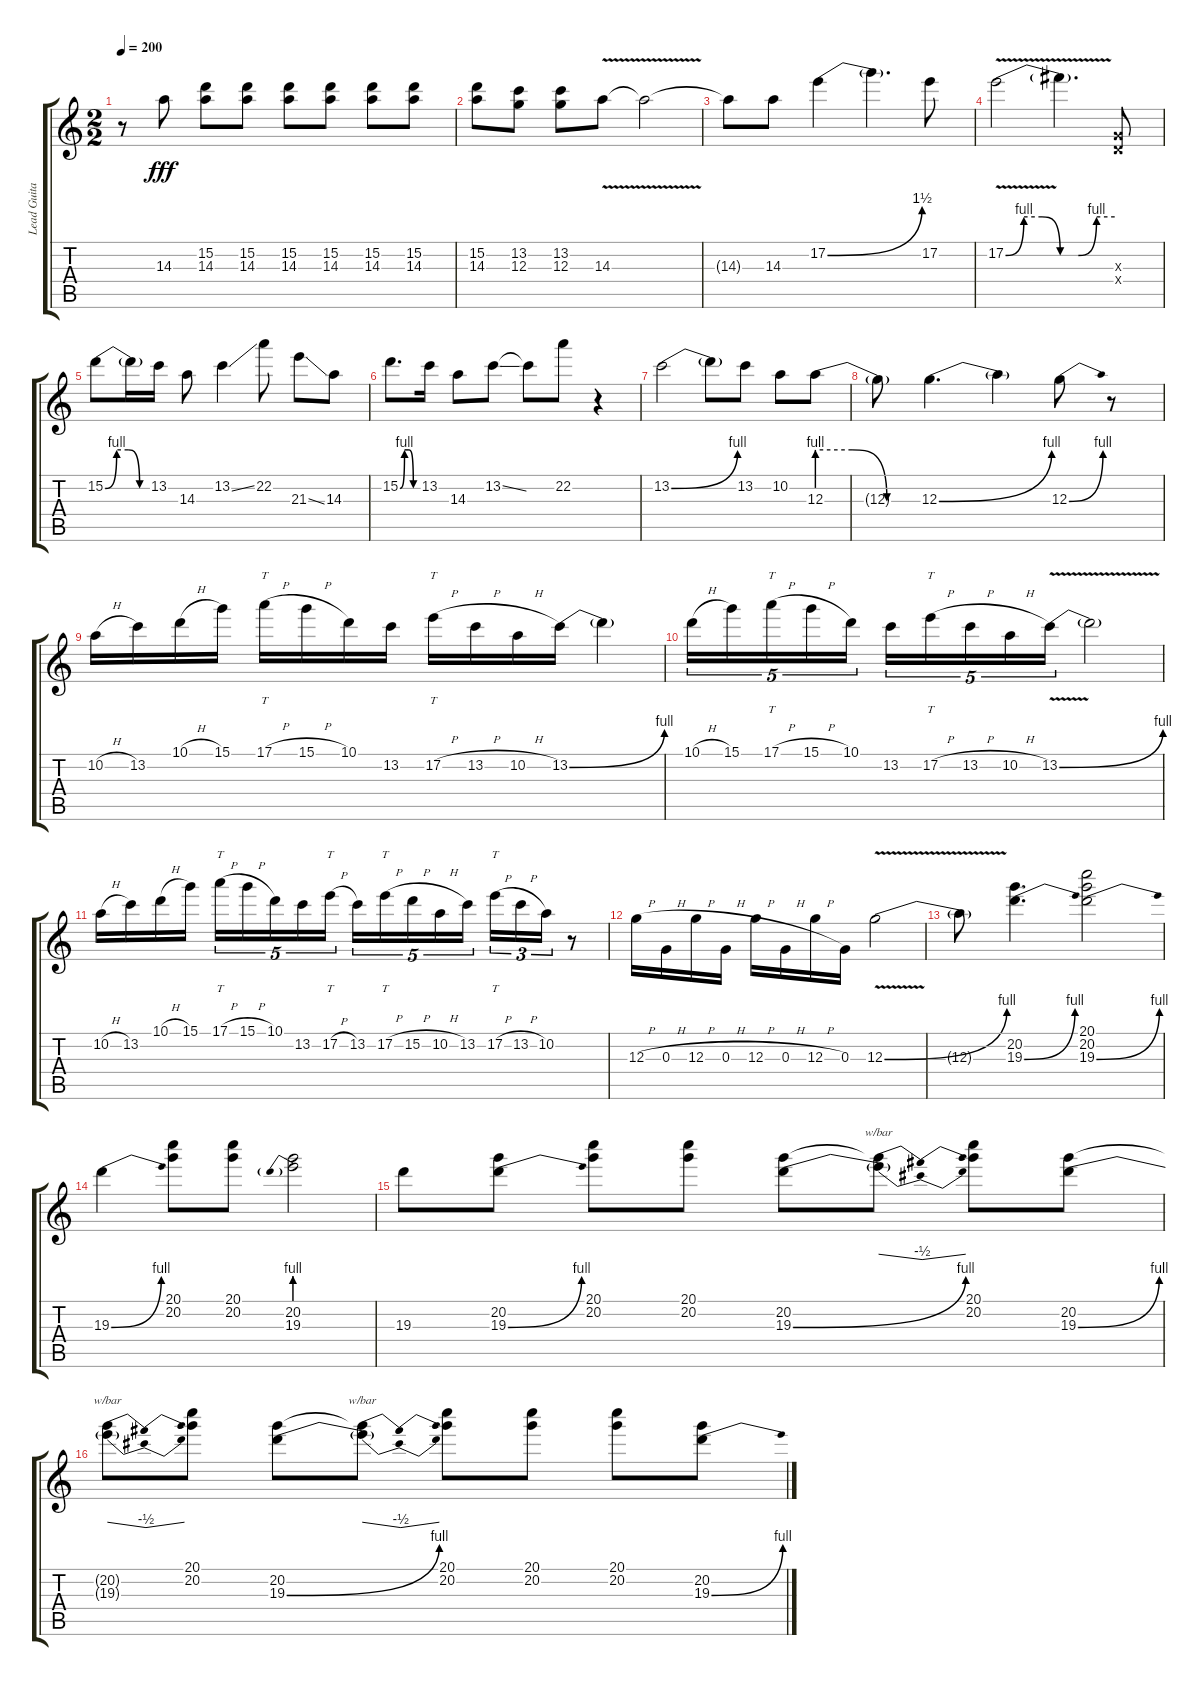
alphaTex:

\track ("Lead Guitar" "Lead Guita") {instrument distortionguitar}
\staff {score tabs}
\tuning (E4 B3 G3 D3 A2 E2) {hide}
\ts (2 2)
\tempo 200
\clef g2
\ks c
r.8{dy fff} 14.3.8 (15.2 14.3).8 (15.2 14.3).8 (15.2 14.3).8 (15.2 14.3).8 (15.2 14.3).8 (15.2 14.3).8 |
(15.2 14.3).8 (13.2 12.3).8 (13.2 12.3).8 14.3{v}.8 14.3{t}.2 |
14.3{t}.8 14.3.8 17.2{be (bend 0 0 60 6)}.4 17.2{t}.4{d} 17.2.8 |
17.2{be (custom 0 0 10 4 20 4 30 0 40 0 50 4 60 4) v}.2 17.2{t}.4{d} (0.3{x} 0.4{x}).8 |
15.2{be (custom 0 0 15 4 30 4 45 0 60 0)}.8 15.2{t}.16 13.2.16 14.3.8 13.2{ss}.4 22.2.8 21.3{ss}.8 14.3.8 |
15.2{be (custom 0 0 15 4 30 4 45 0 60 0)}.8{d} 13.2.16 14.3.8 13.2{ss}.8 13.2{t}.8 22.2.8 r.4 |
13.2{be (bend 0 0 60 4)}.2 13.2{t}.8 13.2.8 10.2.8 12.3{be (custom 0 4 20 4 40 0 60 0)}.8 |
12.3{t}.8 12.3{be (bend 0 0 60 4)}.4{d} 12.3{t}.4 12.3{be (bend 0 0 60 4)}.8 r.8 |
10.2{h}.16 13.2.16 10.1{h}.16 15.1.16 17.1{h}.16{tt} 15.1{h}.16 10.1.16 13.2.16 17.2{h}.16{tt} 13.2{h}.16 10.2{h}.16 13.2{be (bend 0 0 60 4)}.16 13.2{t}.4 |
10.1{h}.16{tu (5 4)} 15.1.16{tu (5 4)} 17.1{h}.16{tt tu (5 4)} 15.1{h}.16{tu (5 4)} 10.1.16{tu (5 4) beam splitsecondary} 13.2.16{tu (5 4)} 17.2{h}.16{tt tu (5 4)} 13.2{h}.16{tu (5 4)} 10.2{h}.16{tu (5 4)} 13.2{be (bend 0 0 60 4) v}.16{tu (5 4)} 13.2{t}.2 |
10.2{h}.16 13.2.16 10.1{h}.16 15.1.16{beam splitsecondary} 17.1{h}.16{tt tu (5 4)} 15.1{h}.16{tu (5 4)} 10.1.16{tu (5 4)} 13.2.16{tu (5 4)} 17.2{h}.16{tt tu (5 4)} 13.2.16{tu (5 4)} 17.2{h}.16{tt tu (5 4)} 15.2{h}.16{tu (5 4)} 10.2{h}.16{tu (5 4)} 13.2.16{tu (5 4) beam splitsecondary} 17.2{h}.16{tt tu (3 2)} 13.2{h}.16{tu (3 2)} 10.2.16{tu (3 2)} r.8 |
12.3{h}.16 0.3{h}.16 12.3{h}.16 0.3{h}.16 12.3{h}.16 0.3{h}.16 12.3{h}.16 0.3.16 12.3{be (bend 0 0 60 4) v}.2 |
12.3{t}.8 (20.2 19.3{be (bend 0 0 60 4)}).4{d} (20.1 20.2 19.3{be (bend 0 0 60 4)}).2 |
19.3{be (bend 0 0 60 4)}.4 (20.1 20.2).8 (20.1 20.2).8 (20.2 19.3{be (prebend 0 4 60 4)}).2 |
19.3.8 (20.2 19.3{be (bend 0 0 60 4)}).8 (20.1 20.2).8 (20.1 20.2).8 (20.2 19.3{be (bend 0 0 60 4)}).8 (20.2{t} 19.3{t}).8{tbe (dip default 0 0 30 -2 60 0)} (20.1 20.2).8 (20.2 19.3{be (bend 0 0 60 4)}).8 |
(20.2{t} 19.3{t}).8{tbe (dip default 0 0 30 -2 60 0)} (20.1 20.2).8 (20.2 19.3{be (bend 0 0 60 4)}).8 (20.2{t} 19.3{t}).8{tbe (dip default 0 0 30 -2 60 0)} (20.1 20.2).8 (20.1 20.2).8 (20.1 20.2).8 (20.2 19.3{be (bend 0 0 60 4)}).8
